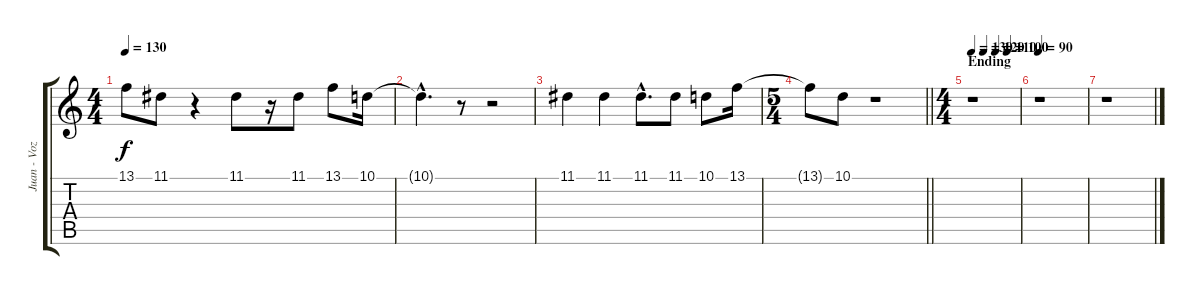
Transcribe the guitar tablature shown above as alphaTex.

\track ("Juan - Voz" "Juan - Voz") {instrument lead8bassandlead}
\staff {score tabs}
\tuning (E4 B3 G3 D3 A2 E2) {hide}
\ts (4 4)
\tempo 130
\clef g2
\ks c
13.1.8{dy f} 11.1.8 r.4 11.1.8 r.16 11.1.8 13.1.8 10.1.16 |
10.1{hac t}.4{d} r.8 r.2 |
11.1.4 11.1.4 11.1{hac}.8{d} 11.1.8 10.1.8 13.1.16 |
\ts (5 4)
\barLineRight lightlight
13.1{t}.8 10.1.8 r.1 |
\ts (4 4)
\section ("" "Ending")
\tempo 130
\tempo (120 0.25)
\tempo (110 0.5)
\tempo (100 0.75)
r.1 |
\tempo 90
r.1 |
r.1
